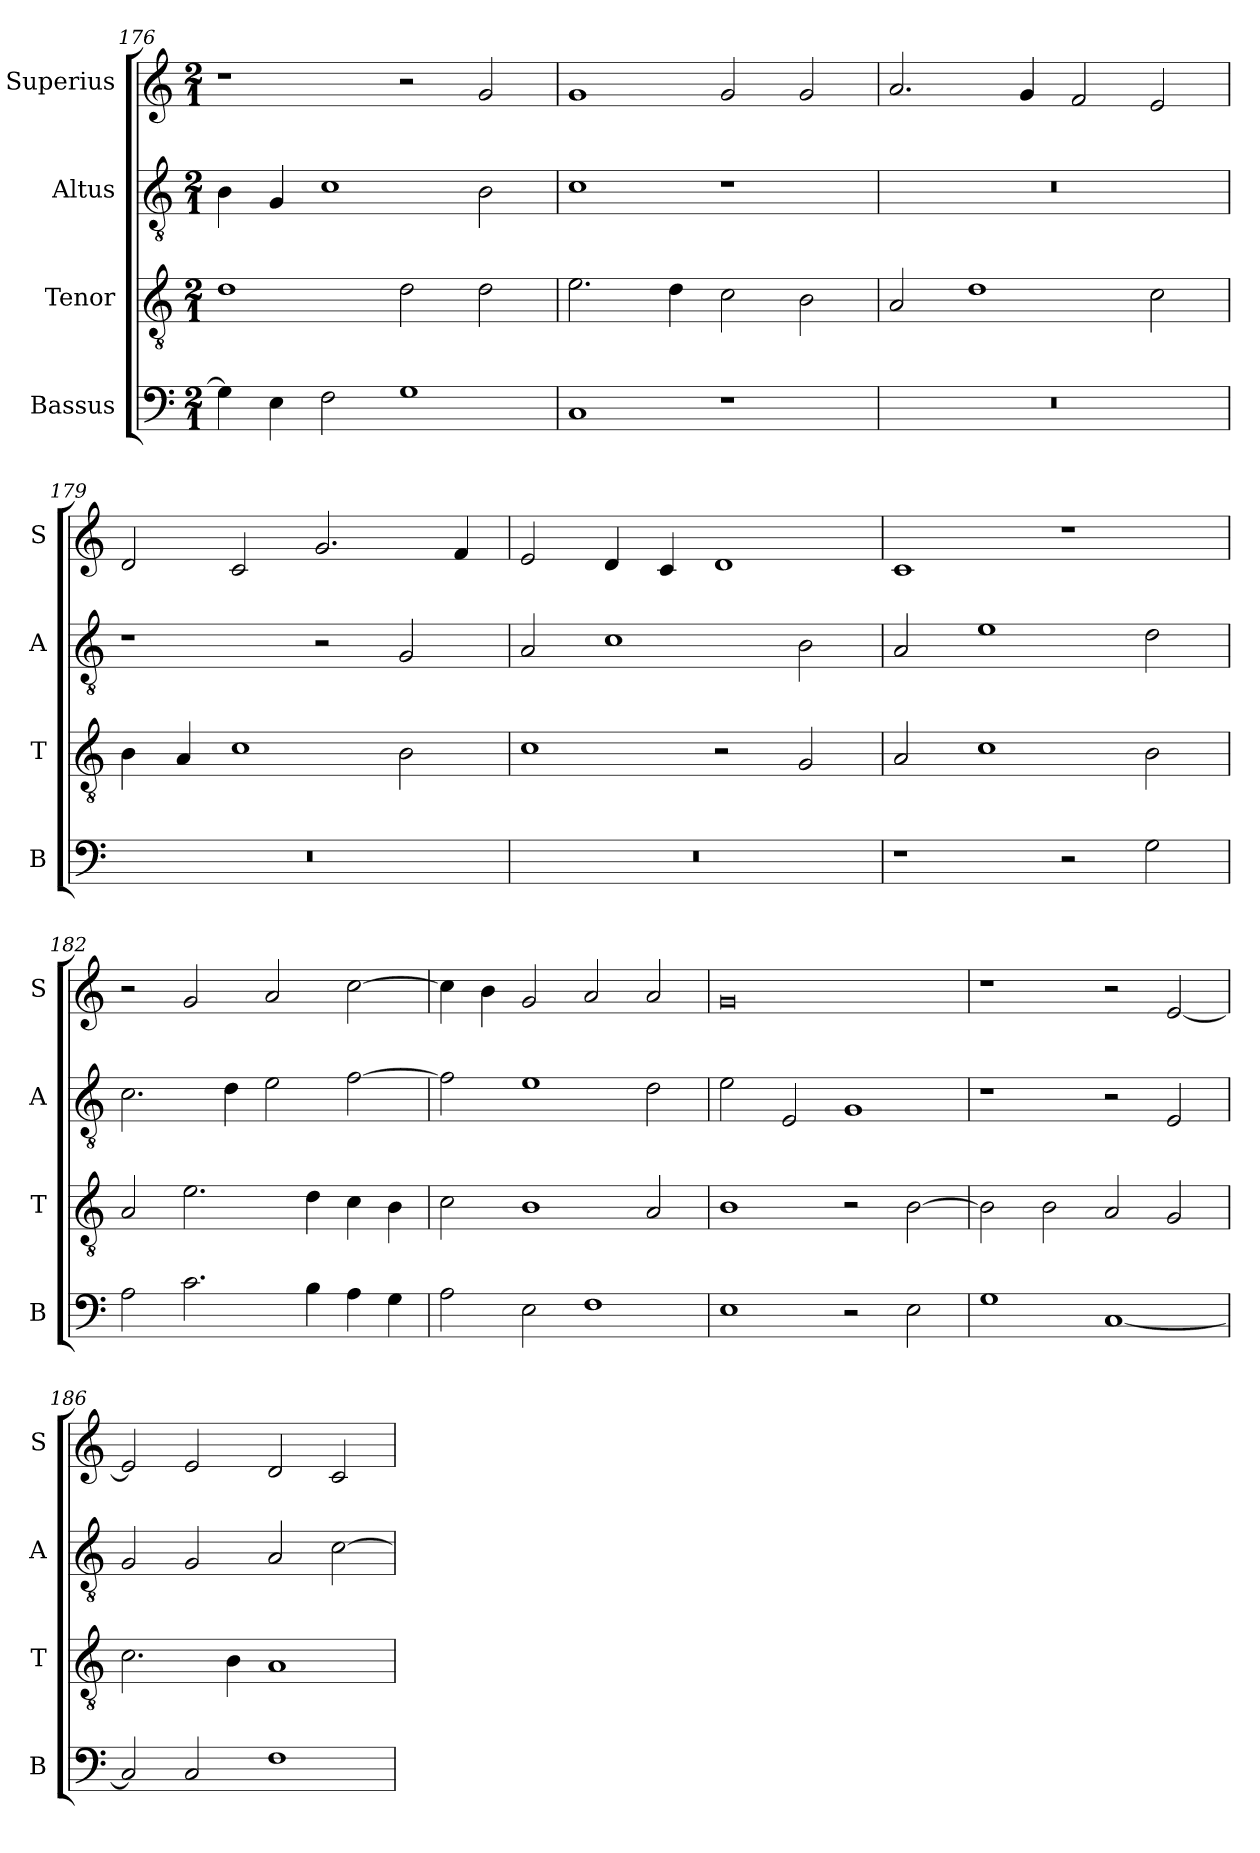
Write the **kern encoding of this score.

**kern	**kern	**kern	**kern
*part4	*part3	*part2	*part1
*staff4	*staff3	*staff2	*staff1
*I"Bassus	*I"Tenor	*I"Altus	*I"Superius
*I'B	*I'T	*I'A	*I'S
*clefF4	*clefGv2	*clefGv2	*clefG2
*k[]	*k[]	*k[]	*k[]
*C:	*C:	*C:	*C:
*M2/1	*M2/1	*M2/1	*M2/1
=176	=176	=176	=176
4G]	1d	4B	1r
4E	.	4G	.
2F	.	1c	.
1G	2d	.	2r
.	2d	2B	2g
=177	=177	=177	=177
1C	2.e	1c	1g
.	4d	.	.
1r	2c	1r	2g
.	2B	.	2g
=178	=178	=178	=178
0r	2A	0r	2.a
.	1d	.	.
.	.	.	4g
.	.	.	2f
.	2c	.	2e
=179	=179	=179	=179
0r	4B	1r	2d
.	4A	.	.
.	1c	.	2c
.	.	2r	2.g
.	2B	2G	.
.	.	.	4f
=180	=180	=180	=180
0r	1c	2A	2e
.	.	1c	4d
.	.	.	4c
.	2r	.	1d
.	2G	2B	.
=181	=181	=181	=181
1r	2A	2A	1c
.	1c	1e	.
2r	.	.	1r
2G	2B	2d	.
=182	=182	=182	=182
2A	2A	2.c	2r
2.c	2.e	.	2g
.	.	4d	.
.	.	2e	2a
4B	4d	.	.
4A	4c	[2f	[2cc
4G	4B	.	.
=183	=183	=183	=183
2A	2c	2f]	4cc]
.	.	.	4b
2E	1B	1e	2g
1F	.	.	2a
.	2A	2d	2a
=184	=184	=184	=184
1E	1B	2e	0g
.	.	2E	.
2r	2r	1G	.
2E	[2B	.	.
=185	=185	=185	=185
1G	2B]	1r	1r
.	2B	.	.
[1C	2A	2r	2r
.	2G	2E	[2e
=186	=186	=186	=186
2C]	2.c	2G	2e]
2C	.	2G	2e
.	4B	.	.
1F	1A	2A	2d
.	.	[2c	2c
=	=	=	=
*-	*-	*-	*-
